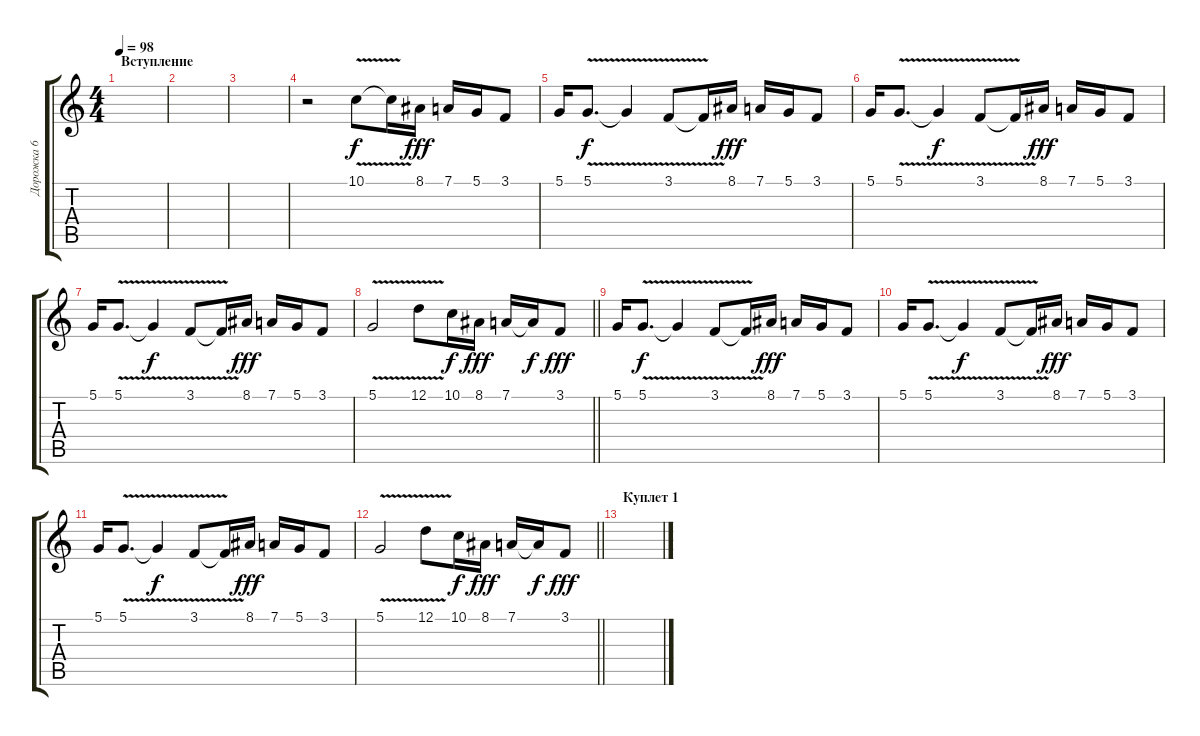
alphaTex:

\track ("Дорожка 6" "Дорожка 6") {instrument accordion}
\staff {score tabs}
\tuning (D4 A3 F3 C3 G2 D2) {hide}
\ts (4 4)
\section ("" "Вступление")
\tempo 98
\clef g2
\ks c
|
|
|
r.2 10.1{v}.8 10.1{t}.16{dy f} 8.1.16{dy fff} 7.1.16 5.1.16 3.1.8 |
5.1.16 5.1{v}.8{d dy f} 5.1{t}.4 3.1{v}.8 3.1{t}.16 8.1.16{dy fff} 7.1.16 5.1.16 3.1.8 |
5.1.16 5.1{v}.8{d} 5.1{t}.4{dy f} 3.1{v}.8 3.1{t}.16 8.1.16{dy fff} 7.1.16 5.1.16 3.1.8 |
5.1.16 5.1{v}.8{d} 5.1{t}.4{dy f} 3.1{v}.8 3.1{t}.16 8.1.16{dy fff} 7.1.16 5.1.16 3.1.8 |
\barLineRight lightlight
5.1{v}.2 12.1{v}.8 10.1.16{dy f} 8.1.16{dy fff} 7.1.16 7.1{t}.16{dy f} 3.1.8{dy fff} |
5.1.16 5.1{v}.8{d dy f} 5.1{t}.4 3.1{v}.8 3.1{t}.16 8.1.16{dy fff} 7.1.16 5.1.16 3.1.8 |
5.1.16 5.1{v}.8{d} 5.1{t}.4{dy f} 3.1{v}.8 3.1{t}.16 8.1.16{dy fff} 7.1.16 5.1.16 3.1.8 |
5.1.16 5.1{v}.8{d} 5.1{t}.4{dy f} 3.1{v}.8 3.1{t}.16 8.1.16{dy fff} 7.1.16 5.1.16 3.1.8 |
\barLineRight lightlight
5.1{v}.2 12.1{v}.8 10.1.16{dy f} 8.1.16{dy fff} 7.1.16 7.1{t}.16{dy f} 3.1.8{dy fff} |
\section ("" "Куплет 1")
